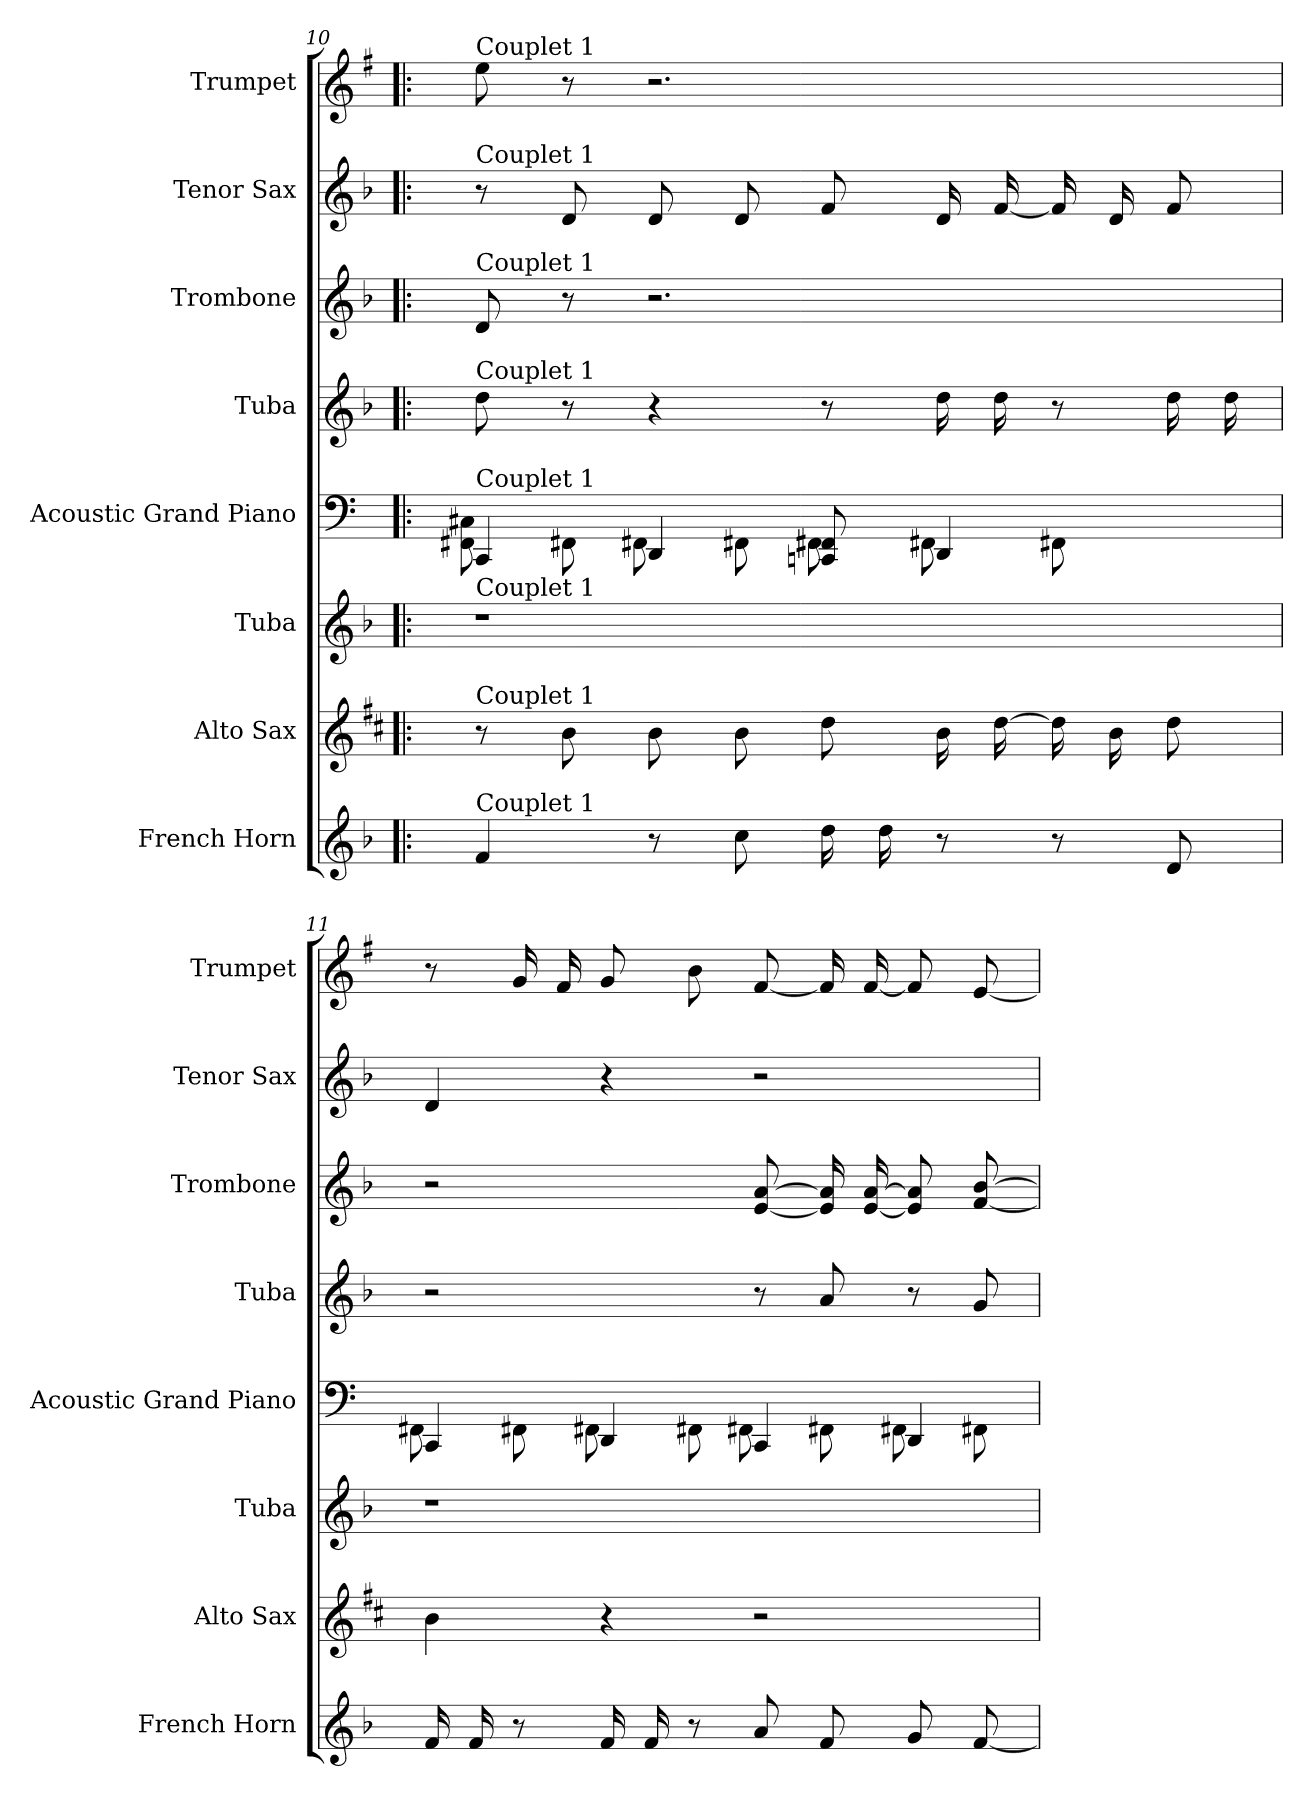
**kern	**kern	**kern	**kern	**kern	**kern	**kern	**kern
*part8	*part7	*part6	*part5	*part4	*part3	*part2	*part1
*staff8	*staff7	*staff6	*staff5	*staff4	*staff3	*staff2	*staff1
*I"French Horn	*I"Alto Sax	*I"Tuba	*I"Acoustic Grand Piano	*I"Tuba	*I"Trombone	*I"Tenor Sax	*I"Trumpet
*I'French Horn	*I'Alto Sax	*I'Tuba	*I'Acoustic Grand Piano	*I'Tuba	*I'Trombone	*I'Tenor Sax	*I'Trumpet
*clefG2	*clefG2	*clefG2	*clefF4	*clefG2	*clefG2	*clefG2	*clefG2
*ITrd8c14	*ITrd5c9	*ITrd15c26	*	*ITrd15c26	*ITrd8c14	*ITrd8c14	*ITrd1c2
*k[b-]	*k[b-]	*k[b-]	*	*k[b-]	*k[b-]	*k[b-]	*k[b-]
=10!|:	=10!|:	=10!|:	=10!|:	=10!|:	=10!|:	=10!|:	=10!|:
*	*	*	*^	*	*	*	*
!	!	!	!	!	!	!	!	!LO:TX:a:t=Couplet 1
!	!	!	!	!	!	!	!LO:TX:a:t=Couplet 1	!
!	!	!	!	!	!	!LO:TX:a:t=Couplet 1	!	!
!	!	!	!	!	!LO:TX:a:t=Couplet 1	!	!	!
!	!	!	!LO:TX:a:t=Couplet 1	!	!	!	!	!
!	!	!LO:TX:a:t=Couplet 1	!	!	!	!	!	!
!	!LO:TX:a:t=Couplet 1	!	!	!	!	!	!	!
!LO:TX:a:t=Couplet 1	!	!	!	!	!	!	!	!
4F	8r	1r	4CC	8FF#X 8C#X	8D	8D	8r	8dd
.	8d	.	.	8FF#X	8r	8r	8D	8r
8r	8d	.	4DD	8FF#X	4r	2.r	8D	2.r
8c	8d	.	.	8FF#X	.	.	8D	.
16d	8f	.	8CCn 8FF#X	8FF#X	8r	.	8F	.
16d	.	.	.	.	.	.	.	.
8r	16d	.	4DD	8FF#X	16D	.	16D	.
.	[16f	.	.	.	16D	.	[16F	.
8r	16f]	.	.	8FF#X	8r	.	16F]	.
.	16d	.	.	.	.	.	16D	.
8D	8f	.	8ryy	8ryy	16D	.	8F	.
.	.	.	.	.	16D	.	.	.
=11	=11	=11	=11	=11	=11	=11	=11	=11
16F	4d	1r	4CC	8FF#X	2r	2r	4D	8r
16F	.	.	.	.	.	.	.	.
8r	.	.	.	8FF#X	.	.	.	16f
.	.	.	.	.	.	.	.	16e
16F	4r	.	4DD	8FF#X	.	.	4r	8f
16F	.	.	.	.	.	.	.	.
8r	.	.	.	8FF#X	.	.	.	8a
8A	2r	.	4CC	8FF#X	8r	[8E [8A	2r	[8e
8F	.	.	.	8FF#X	8AA	16E] 16A]	.	16e]
.	.	.	.	.	.	[16E [16A	.	[16e
8G	.	.	4DD	8FF#X	8r	8E] 8A]	.	8e]
[8F	.	.	.	8FF#X	8GG	[8F [8B-	.	[8d
*	*	*	*v	*v	*	*	*	*
=	=	=	=	=	=	=	=
*-	*-	*-	*-	*-	*-	*-	*-
